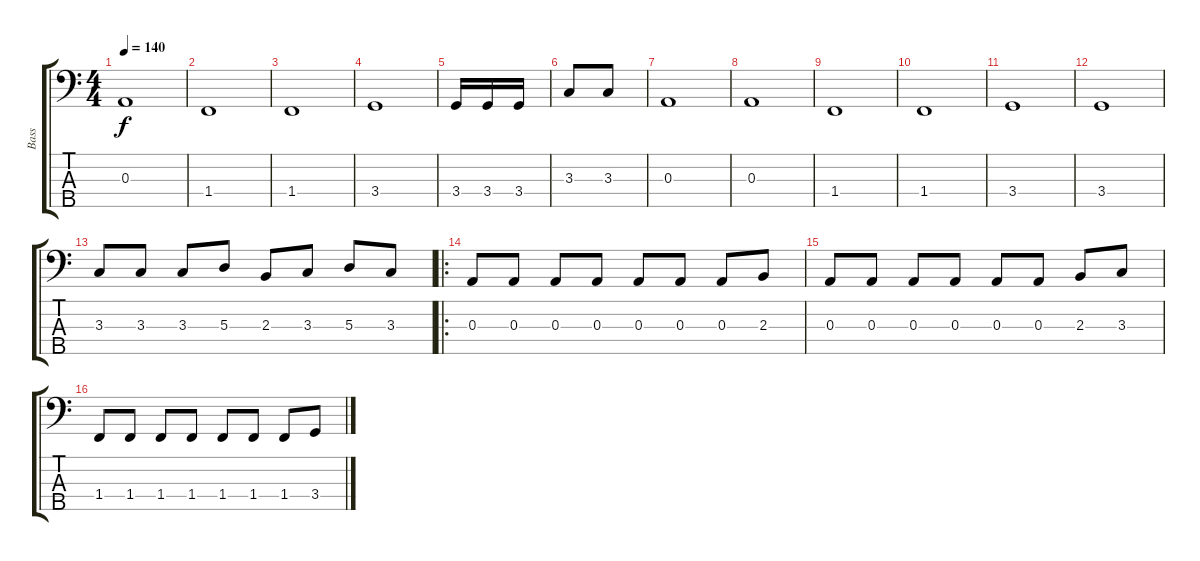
\track ("Bass" "Bass") {instrument electricbassfinger}
\staff {score tabs}
\tuning (G2 D2 A1 E1 B0) {hide}
\ts (4 4)
\tempo 140
\clef f4
\ks c
0.3.1{dy f} |
1.4.1 |
1.4.1 |
3.4.1 |
3.4.16 3.4.16 3.4.16 |
3.3.8 3.3.8 |
0.3.1 |
0.3.1 |
1.4.1 |
1.4.1 |
3.4.1 |
3.4.1 |
3.3.8 3.3.8 3.3.8 5.3.8 2.3.8 3.3.8 5.3.8 3.3.8 |
\ro
0.3.8 0.3.8 0.3.8 0.3.8 0.3.8 0.3.8 0.3.8 2.3.8 |
0.3.8 0.3.8 0.3.8 0.3.8 0.3.8 0.3.8 2.3.8 3.3.8 |
1.4.8 1.4.8 1.4.8 1.4.8 1.4.8 1.4.8 1.4.8 3.4.8
